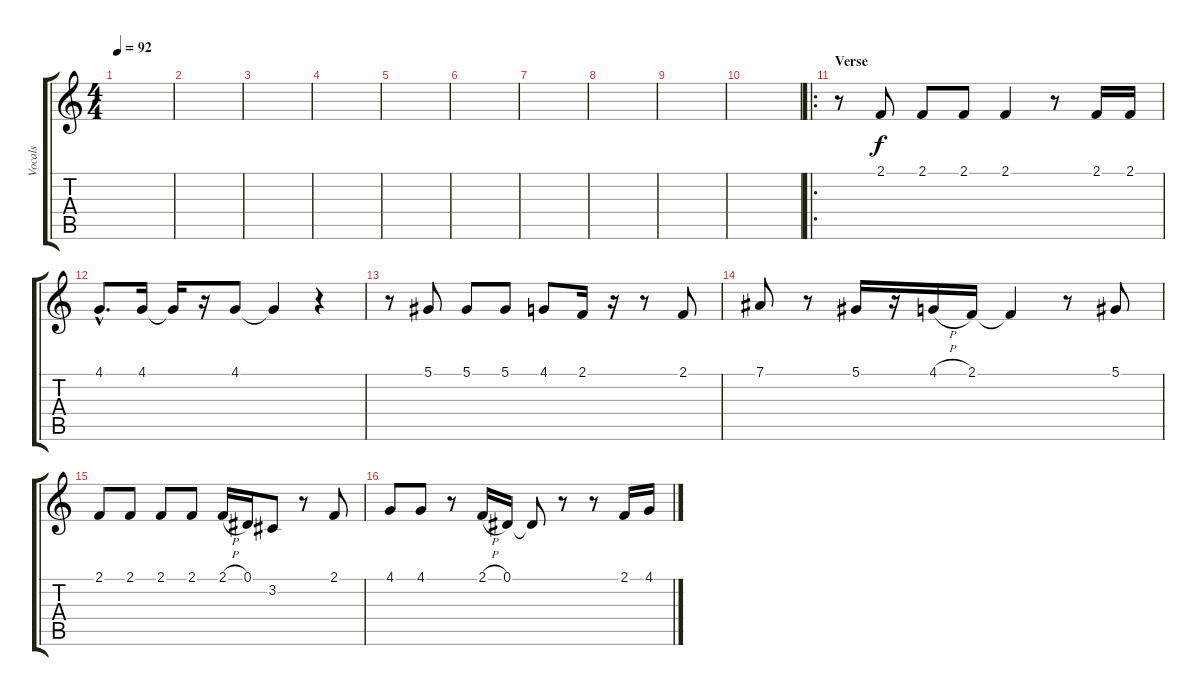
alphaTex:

\track ("Vocals" "Vocals") {instrument tenorsax}
\staff {score tabs}
\tuning (Eb4 Bb3 Gb3 Db3 Ab2 Eb2) {hide}
\ts (4 4)
\tempo 92
\clef g2
\ks c
|
|
|
|
|
|
|
|
|
|
\ro
\section ("" "Verse")
r.8 2.1.8 2.1.8 2.1.8 2.1.4 r.8 2.1.16 2.1.16 |
4.1{hac}.8{d} 4.1.16 4.1{t}.16 r.16 4.1.8 4.1{t}.4 r.4 |
r.8 5.1.8 5.1.8 5.1.8 4.1.8 2.1.16 r.16 r.8 2.1.8 |
7.1.8 r.8 5.1.16 r.16 4.1{h}.16 2.1.16 2.1{t}.4 r.8 5.1.8 |
2.1.8 2.1.8 2.1.8 2.1.8 2.1{h}.16 0.1.16 3.2.8 r.8 2.1.8 |
4.1.8 4.1.8 r.8 2.1{h}.16 0.1.16 0.1{t}.8 r.8 r.8 2.1.16 4.1.16
